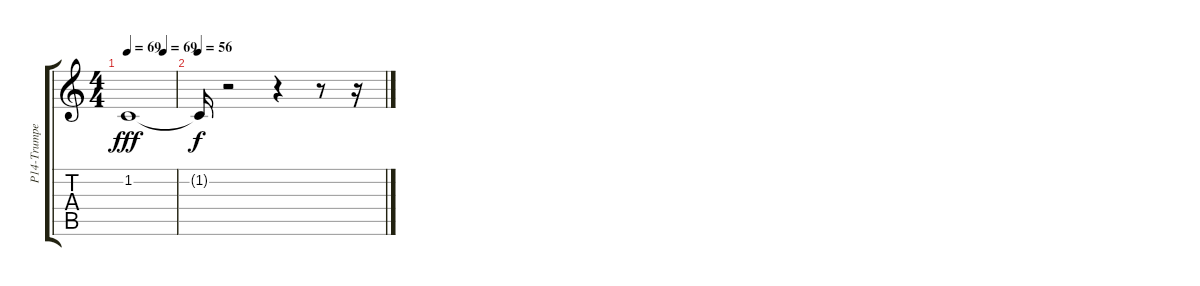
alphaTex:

\track ("P14-Trumpet" "P14-Trumpe") {instrument lead5charang}
\staff {score tabs}
\tuning (E4 B3 G3 D3 A2 E2) {hide}
\ts (4 4)
\tempo 69
\tempo (69 0.75)
\clef g2
\ks c
1.2.1{dy fff} |
\tempo 56
1.2{t}.16{dy f} r.2 r.4 r.8 r.16
